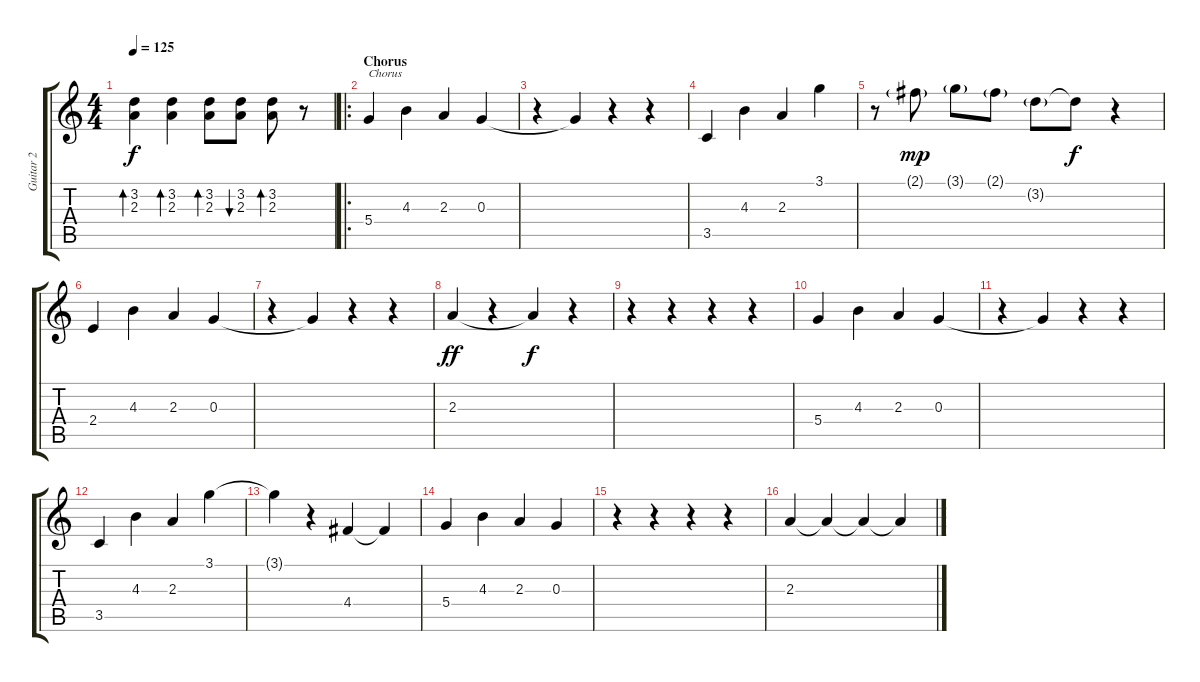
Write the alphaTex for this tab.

\track ("Guitar 2" "Guitar 2") {instrument electricguitarjazz}
\staff {score tabs}
\tuning (E4 B3 G3 D3 A2 E2) {hide}
\ts (4 4)
\tempo 125
\clef g2
\ks c
(3.2 2.3).4{bd 240 dy f volume 10} (3.2 2.3).4{bd 240} (3.2 2.3).8{bd 240} (3.2 2.3).8{bu 240} (3.2 2.3).8{bd 240} r.8 |
\ro
\section ("" "Chorus")
5.4.4{txt "Chorus"} 4.3.4 2.3.4 0.3.4 |
r.4 0.3{t}.4 r.4 r.4 |
3.5.4 4.3.4 2.3.4 3.1.4 |
r.8 2.1{g}.8{dy mp} 3.1{g}.8 2.1{g}.8 3.2{g}.8 3.2{t}.8{dy f} r.4 |
2.4.4 4.3.4 2.3.4 0.3.4 |
r.4 0.3{t}.4 r.4 r.4 |
2.3.4{dy ff} r.4 2.3{t}.4{dy f} r.4 |
r.4 r.4 r.4 r.4 |
5.4.4 4.3.4 2.3.4 0.3.4 |
r.4 0.3{t}.4 r.4 r.4 |
3.5.4 4.3.4 2.3.4 3.1.4 |
3.1{t}.4 r.4 4.4.4 4.4{t}.4 |
5.4.4 4.3.4 2.3.4 0.3.4 |
r.4 r.4 r.4 r.4 |
2.3.4 2.3{t}.4 2.3{t}.4 2.3{t}.4
